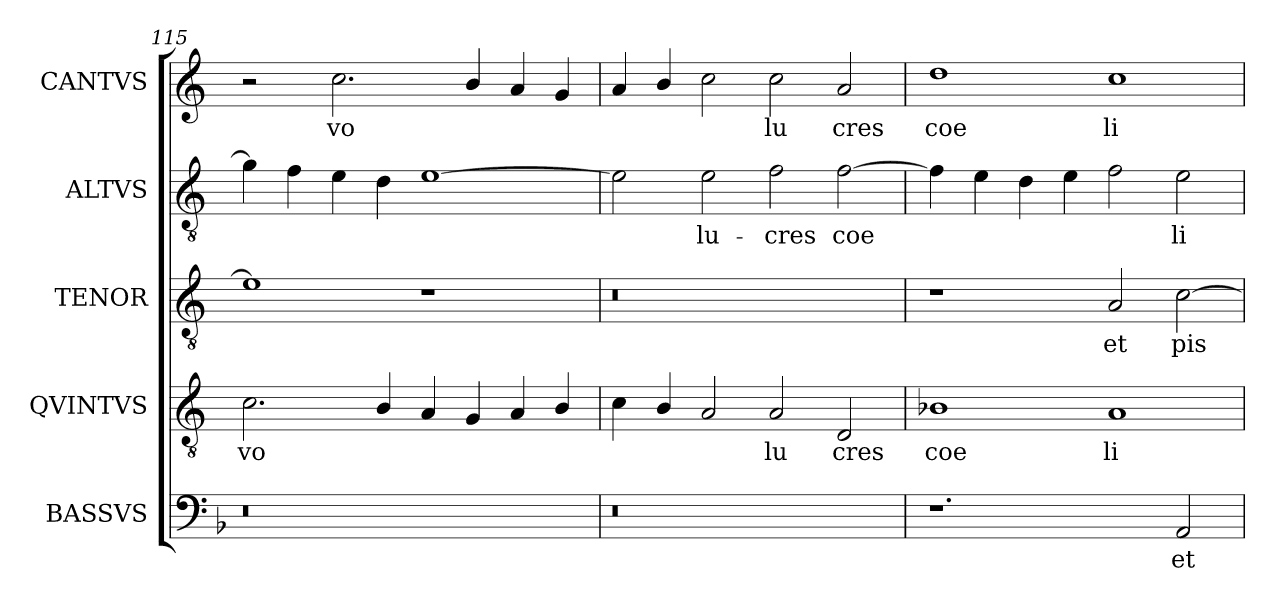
**kern	**text	**kern	**text	**kern	**text	**kern	**text	**kern	**text
*part5	*part5	*part4	*part4	*part3	*part3	*part2	*part2	*part1	*part1
*staff5	*staff5	*staff4	*staff4	*staff3	*staff3	*staff2	*staff2	*staff1	*staff1
*I"BASSVS	*	*I"QVINTVS	*	*I"TENOR	*	*I"ALTVS	*	*I"CANTVS	*
*clefF4	*	*clefGv2	*	*clefGv2	*	*clefGv2	*	*clefG2	*
*	*	*ITrd-3c-5	*	*ITrd-3c-5	*	*ITrd-3c-5	*	*ITrd-3c-5	*
*k[b-]	*	*k[b-]	*	*k[b-]	*	*k[b-]	*	*k[b-]	*
*F:	*	*F:	*	*F:	*	*F:	*	*F:	*
=115	=115	=115	=115	=115	=115	=115	=115	=115	=115
!	!	!	!LO:LY:b:cj	!	!LO:LY:b:cj	!	!LO:LY:b:cj	!	!
0r	.	2.f\	vo	1a]	.	4cc\]	--	2r	.
!	!	!	!	!	!	!	!LO:LY:b:cj	!	!
.	.	.	.	.	.	4b-\	--	.	.
!	!	!	!	!	!	!	!LO:LY:b:cj	!	!LO:LY:a:cj
.	.	.	.	.	.	4a\	--	2.ff\	vo
!	!	!	!LO:LY:b:cj	!	!	!	!LO:LY:b:cj	!	!
.	.	4e/	.	.	.	4g\	--	.	.
!	!	!	!LO:LY:b:cj	!	!	!	!LO:LY:b:cj	!	!
.	.	4d/	.	1r	.	[>1a	--	.	.
!	!	!	!LO:LY:b:cj	!	!	!	!	!	!LO:LY:a:cj
.	.	4c/	.	.	.	.	.	4ee/	.
!	!	!	!LO:LY:b:cj	!	!	!	!	!	!LO:LY:a:cj
.	.	4d/	.	.	.	.	.	4dd/	.
!	!	!	!LO:LY:b:cj	!	!	!	!	!	!LO:LY:a:cj
.	.	4e/	.	.	.	.	.	4cc/	.
=116	=116	=116	=116	=116	=116	=116	=116	=116	=116
!	!	!	!LO:LY:b:cj	!	!	!	!LO:LY:b:cj	!	!LO:LY:a:cj
0r	.	4f\	.	0r	.	2a\]	--	4dd/	.
!	!	!	!LO:LY:b:cj	!	!	!	!	!	!LO:LY:a:cj
.	.	4e/	.	.	.	.	.	4ee/	.
!	!	!	!LO:LY:b:cj	!	!	!	!LO:LY:b:cj	!	!LO:LY:a:cj
.	.	2d/	.	.	.	2a\	-lu-	2ff\	.
!	!	!	!LO:LY:b:cj	!	!	!	!LO:LY:b:cj	!	!LO:LY:a:cj
.	.	2d/	lu	.	.	2b-\	-cres	2ff\	lu
!	!	!	!LO:LY:b:cj	!	!	!	!LO:LY:b:cj	!	!LO:LY:a:cj
.	.	2G/	cres	.	.	[>2b-\	coe-	2dd/	cres
=117	=117	=117	=117	=117	=117	=117	=117	=117	=117
!	!	!	!LO:LY:b:cj	!	!	!	!LO:LY:b:cj	!	!LO:LY:a:cj
1.r	.	1e-X	coe	1r	.	4b-\]	--	1gg	coe
!	!	!	!	!	!	!	!LO:LY:b:cj	!	!
.	.	.	.	.	.	4a\	--	.	.
!	!	!	!	!	!	!	!LO:LY:b:cj	!	!
.	.	.	.	.	.	4g\	--	.	.
!	!	!	!	!	!	!	!LO:LY:b:cj	!	!
.	.	.	.	.	.	4a\	--	.	.
!	!	!	!LO:LY:b:cj	!	!LO:LY:b:cj	!	!LO:LY:b:cj	!	!LO:LY:a:cj
.	.	1d	li	2d/	et	2b-\	--	1ff	li
!	!LO:LY:b:cj	!	!	!	!LO:LY:b:cj	!	!LO:LY:b:cj	!	!
2AA/	et	.	.	[>2f\	pis	2a\	-li	.	.
=	=	=	=	=	=	=	=	=	=
*-	*-	*-	*-	*-	*-	*-	*-	*-	*-
